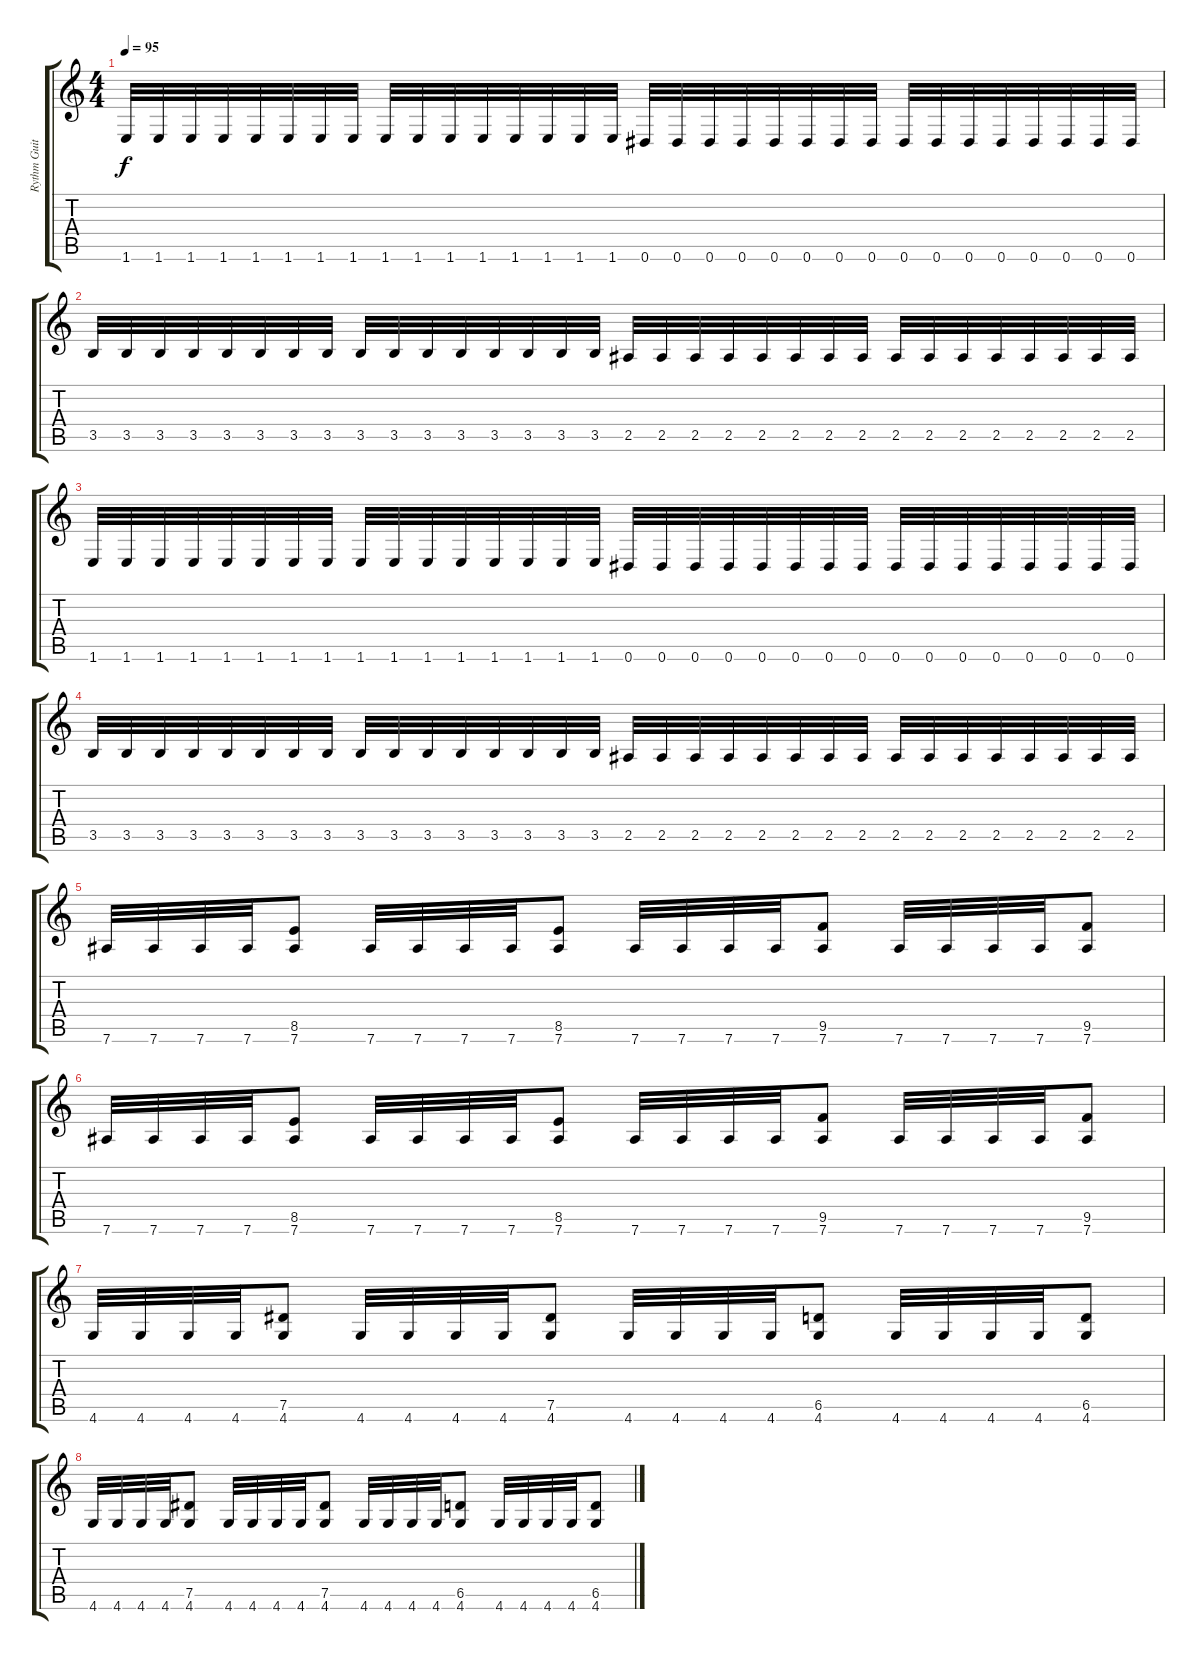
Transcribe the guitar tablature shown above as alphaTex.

\track ("Rythm Guitar" "Rythm Guit") {instrument distortionguitar}
\staff {score tabs}
\tuning (Eb4 Bb3 Gb3 Db3 Ab2 Eb2) {hide}
\ts (4 4)
\tempo 95
\clef g2
\ks c
1.6.32{dy f} 1.6.32 1.6.32 1.6.32 1.6.32 1.6.32 1.6.32 1.6.32 1.6.32 1.6.32 1.6.32 1.6.32 1.6.32 1.6.32 1.6.32 1.6.32 0.6.32 0.6.32 0.6.32 0.6.32 0.6.32 0.6.32 0.6.32 0.6.32 0.6.32 0.6.32 0.6.32 0.6.32 0.6.32 0.6.32 0.6.32 0.6.32 |
3.5.32 3.5.32 3.5.32 3.5.32 3.5.32 3.5.32 3.5.32 3.5.32 3.5.32 3.5.32 3.5.32 3.5.32 3.5.32 3.5.32 3.5.32 3.5.32 2.5.32 2.5.32 2.5.32 2.5.32 2.5.32 2.5.32 2.5.32 2.5.32 2.5.32 2.5.32 2.5.32 2.5.32 2.5.32 2.5.32 2.5.32 2.5.32 |
1.6.32 1.6.32 1.6.32 1.6.32 1.6.32 1.6.32 1.6.32 1.6.32 1.6.32 1.6.32 1.6.32 1.6.32 1.6.32 1.6.32 1.6.32 1.6.32 0.6.32 0.6.32 0.6.32 0.6.32 0.6.32 0.6.32 0.6.32 0.6.32 0.6.32 0.6.32 0.6.32 0.6.32 0.6.32 0.6.32 0.6.32 0.6.32 |
3.5.32 3.5.32 3.5.32 3.5.32 3.5.32 3.5.32 3.5.32 3.5.32 3.5.32 3.5.32 3.5.32 3.5.32 3.5.32 3.5.32 3.5.32 3.5.32 2.5.32 2.5.32 2.5.32 2.5.32 2.5.32 2.5.32 2.5.32 2.5.32 2.5.32 2.5.32 2.5.32 2.5.32 2.5.32 2.5.32 2.5.32 2.5.32 |
7.6.32{balance 16} 7.6.32 7.6.32 7.6.32 (8.5 7.6).8 7.6.32 7.6.32 7.6.32 7.6.32 (8.5 7.6).8 7.6.32 7.6.32 7.6.32 7.6.32 (9.5 7.6).8 7.6.32 7.6.32 7.6.32 7.6.32 (9.5 7.6).8 |
7.6.32{balance 16} 7.6.32 7.6.32 7.6.32 (8.5 7.6).8 7.6.32 7.6.32 7.6.32 7.6.32 (8.5 7.6).8 7.6.32 7.6.32 7.6.32 7.6.32 (9.5 7.6).8 7.6.32 7.6.32 7.6.32 7.6.32 (9.5 7.6).8 |
4.6.32 4.6.32 4.6.32 4.6.32 (7.5 4.6).8 4.6.32 4.6.32 4.6.32 4.6.32 (7.5 4.6).8 4.6.32 4.6.32 4.6.32 4.6.32 (6.5 4.6).8 4.6.32 4.6.32 4.6.32 4.6.32 (6.5 4.6).8 |
4.6.32 4.6.32 4.6.32 4.6.32 (7.5 4.6).8 4.6.32 4.6.32 4.6.32 4.6.32 (7.5 4.6).8 4.6.32 4.6.32 4.6.32 4.6.32 (6.5 4.6).8 4.6.32 4.6.32 4.6.32 4.6.32 (6.5 4.6).8
